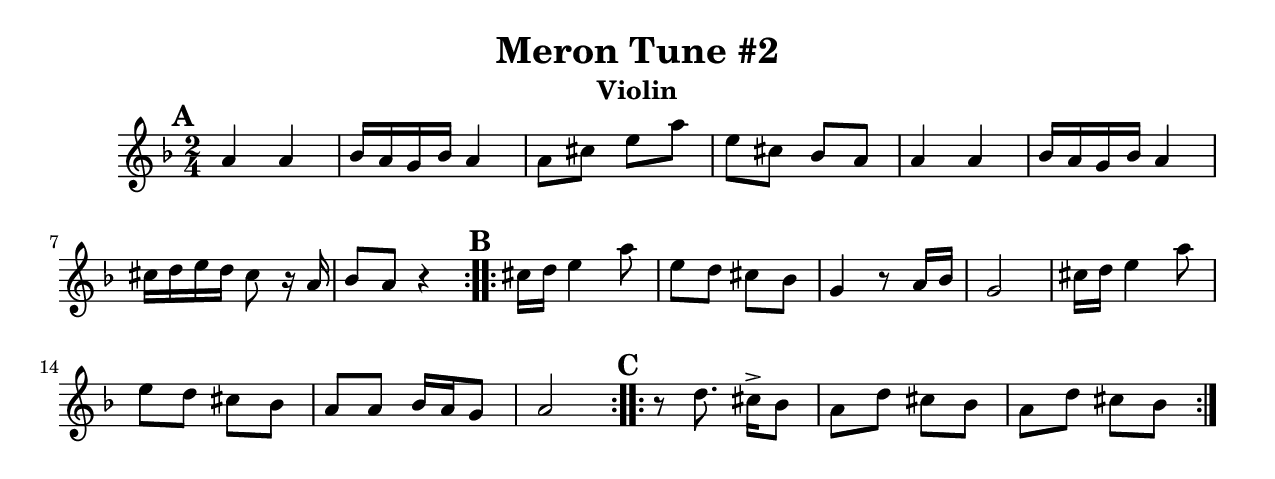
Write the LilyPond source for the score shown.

\version "2.18.0"
\include "english.ly"
%\pointAndClickOff
\paper{
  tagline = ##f
  print-all-headers = ##t
  #(set-paper-size "letter")
}
date = #(strftime "%d-%m-%Y" (localtime (current-time)))

%\markup{ \italic{ " Updated " \date  }  }

%\markup{ Got something to say? }

global = {
  \clef treble
  \key d \minor
  \time 2/4

  \set Score.markFormatter = #format-mark-box-alphabet
}

%#################################### Melody ########################
melody = \relative c'' {
  \global
  %\partial 16*3 a16 d f   %lead in notes

  \repeat volta 2{
    \mark \default
    a4 a
    bf16 a g bf a4
    a8 cs e a
    e8 cs bf a

    a4 a
    bf16 a g bf a4
    cs16 d e d cs8 r16 a
    bf8 a r4|
  }
  %\alternative { { }{ } }

  \repeat volta 2{
    \mark \default
    cs16 d e4 a8|
    e8 d cs bf
    g4 r8 a16 bf|
    g2

    cs16 d e4 a8|
    e8 d cs bf
    a8 a bf16 a g8|
    a2
  }
  % \alternative { { }{ } }
  \repeat volta 2{
    \mark \default
    r8 d8. cs16-> bf8
    a8 d cs bf
    a8 d cs bf
  }
}
%################################# Lyrics #####################
%\addlyrics{  }
%################################# Chords #######################
harmonies = \chordmode {

}

\score {
  <<
    \new ChordNames {
      \set chordChanges = ##f
      \harmonies
    }
    \new Staff
    \melody
  >>
  \header{
    title= "Meron Tune #2"
    subtitle=""
    composer= ""
    instrument = "Violin"
    arranger= ""
  }
  \midi{\tempo 4 = 120}
  \layout{indent = 1.0\cm}
}
%{
% more verses:
\markup{}
\markup {
  \fill-line {
    \hspace #0.1 % distance from left margin
    \column {
      \line { "1."
	\column {
	  ""
	}
      }
      \hspace #0.2 % vertical distance between verses
      \line { "2."
	\column {
	 ""
	}
      }
    }
    \hspace #0.1  % horiz. distance between columns
    \column {
      \line { "3."
	\column {
	  ""
	}
      }
      \hspace #0.2 % distance between verses
      \line { "4."
	\column {
	 ""
	}
      }
    }
    \hspace #0.1 % distance to right margin
  }
}

%}
